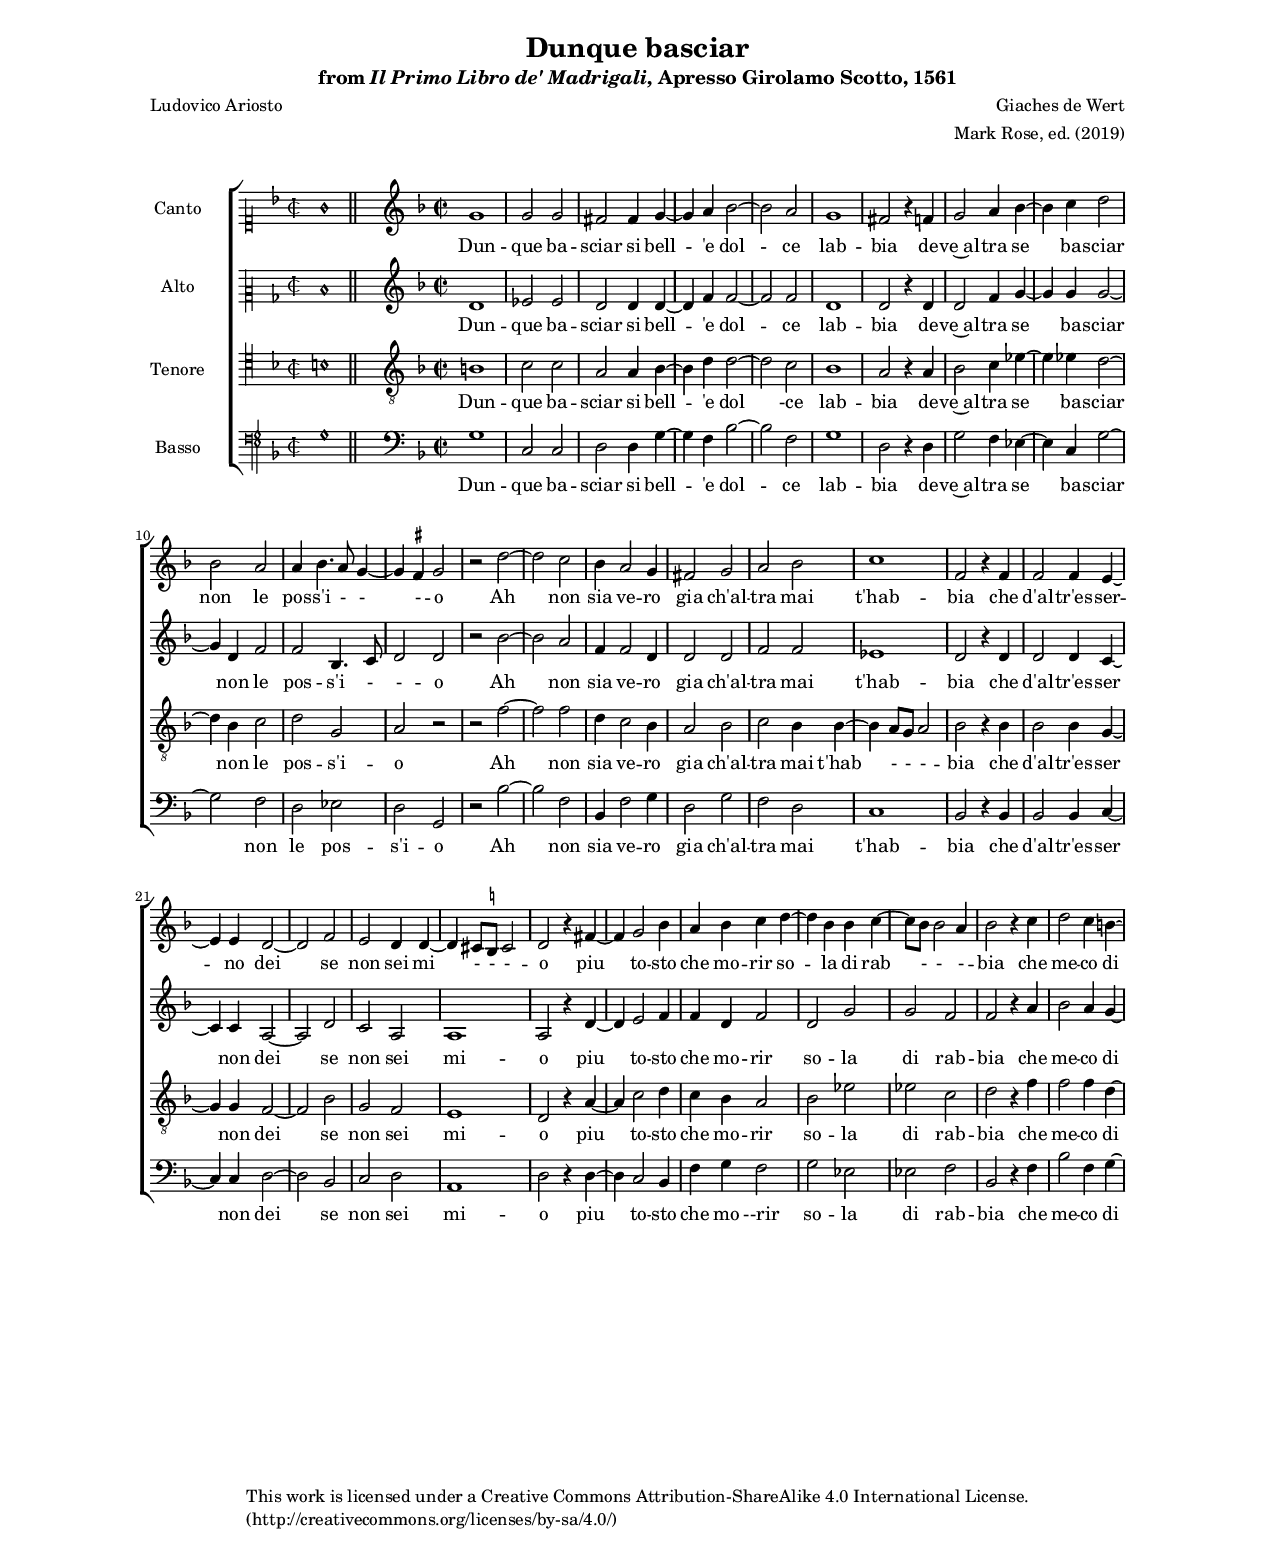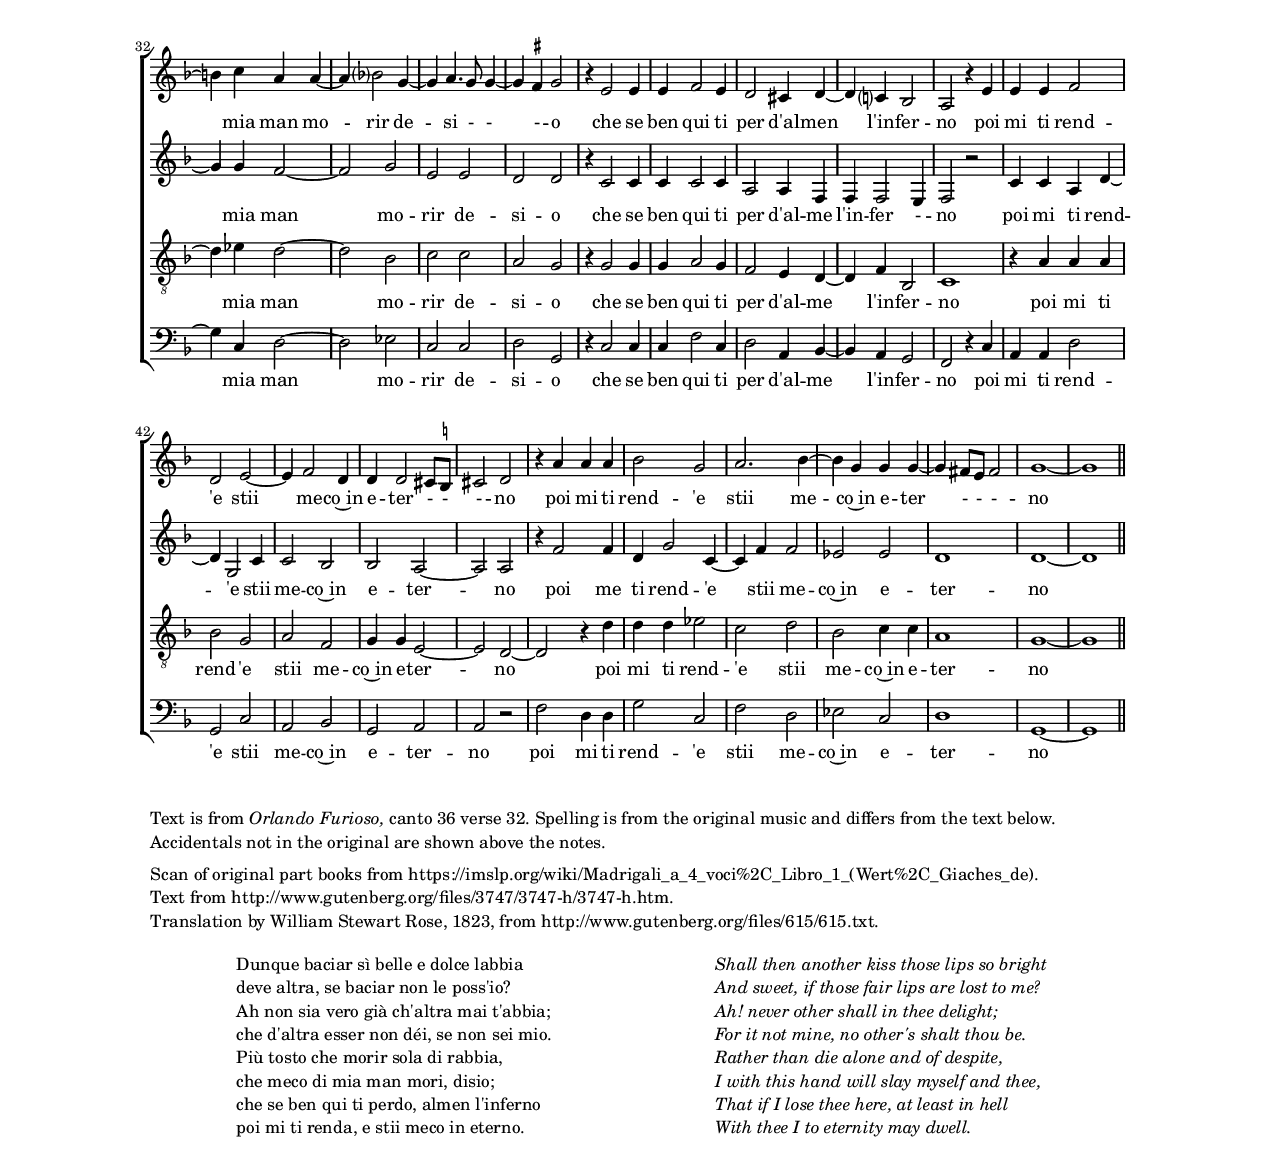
\language "english"

global = {
  \set Score.skipBars = ##t

  % incipit
  %\once \hide Score.SystemStartBracket
  % Set tight spacing
  \override Score.SpacingSpanner.spacing-increment = #1.0
  \key f \major
  \time 2/2
  \once \override Staff.TimeSignature.style = #'mensural
  \override Voice.NoteHead.style = #'petrucci
  \override Voice.Rest.style = #'petrucci
  \set Staff.printKeyCancellation = ##f
  \cadenzaOn % turn off bar lines
  \skip 1*1
  \once \override Staff.BarLine.transparent = ##f
  \bar "||"
  \skip 1*1 % need this extra \skip such that clef change comes
            % after bar line
  \bar ""

  % main
  \cadenzaOff % turn bar lines on again
  \once \override Staff.Clef.full-size-change = ##t
  \set Staff.forceClef = ##t
  \key f \major
  \time 2/2
  \override Voice.NoteHead.style = #'default
  \override Voice.Rest.style = #'default

  % Setting printKeyCancellation back to #t must not
  % occur in the first bar after the incipit.  Dto. for forceClef.
  % Therefore, we need an extra \skip.
  \skip 1*1
  \set Staff.printKeyCancellation = ##t
  \set Staff.forceClef = ##f
}

ficta = { \once \set suggestAccidentals = ##t }

discantusNotes = {
  \transpose c' c'' {
    \set Staff.instrumentName = #"Canto  "

    % incipit
    \clef "petrucci-c1"
    g1
    \skip 1*1 % one bar

    % main
    \clef "treble"
    %\transpose f a
    \relative c' {
      % line 1
      g1 g2 g2 fs2 fs4 g2 a4 bf1 a2 g1 fs2
      r4 f4 g2 a4 bf2 c4 d2 bf2 a2 a4 bf4. a8 g2 \ficta fs!4 g2
      r2 d'1 c2

      % line 2
      bf4 a2 g4 fs2 g2 a2 bf2 c1 f,2
      r4 f4 f2 f4 e2 e4 d1 f2 e2 d4 d2 cs8 \ficta b!8 cs2 d2
      r4 fs2 g2 bf4 a bf c d2

      % line 3
      bf4 bf c4. bf8 bf2 a4 bf2
      r4 c4 d2 c4 b2 c4 a4 a2 bf?2 g2 a4. g8 g2 \ficta fs!4 g2
      r4 e2 e4 e4 f2 e4 d2 cs4 d2 c?4 bf2 a2

      % line 4
      r4 e'4 e e f2 d2 e2. f2 d4 d4 d2 cs8 \ficta b!8 cs2 d2
      r4 a'4 a a bf2 g2 a2. bf2 g4 g4 g2 fs8 e8 fs2 g\breve
    }
    \override Staff.BarLine.transparent = ##f
    \bar "||"
  }
}

discantusLyrics = \lyricmode {
  % incipit
  ""

  % main
  % line 1
  Dun -- que ba -- sciar si bell -- 'e dol -- ce lab -- bia
  de -- ve~al -- tra se ba -- sciar non le pos -- s'i - - - -- o
  Ah non

  % line 2
  sia ve -- ro gia ch'al -- tra mai t'hab -- bia
  che d'al -- tr'es -- ser -- no dei se non sei mi - - - -- o
  piu to -- sto che mo -- rir so --

  % line 3
  la di rab - - - -- bia
  che me -- co di mia man mo -- rir de -- si - - - -- o
  che se ben qui ti per d'al -- men l'in -- fer -- no

  % line 4
  poi mi ti rend -- 'e stii me -- co~in e -- ter - - - -- no
  poi mi ti rend -- 'e stii me -- co~in e -- ter - - - -- no
}

altoNotes = {
  \transpose c' c'' {
    \set Staff.instrumentName = #"Alto  "

    % incipit
    \clef "petrucci-c2"
    d1
    \skip 1*1 % one bar

    % main
    \clef "treble"
    %\transpose f a
    \relative c, {
      % line 1
      d'1 ef2 ef2 d2 d4 d2 f4 f1 f2 d1 d2
      r4 d4 d2 f4 g2 g4 g2. d4 f2 f2 bf,4. c8 d2 d2
      r2 bf'1 a2 f4

      % line 2
      f2 d4 d2 d2 f2 f2 ef1 d2
      r4 d4 d2 d4 c2 c4 a1 d2 c2 a2 a1 a2
      r4 d2 e2 f4 f4 d4 f2 d2 g2 g2 f2 f2
      r4 a4 bf2

      % line 3
      a4 g2 g4 f1 g2 e2 e2 d2 d2
      r4 c2 c4 c4 c2 c4 a2 a4 f4 f4 f2 e4 f2
      r2 c'4 c4 a4 d2 g,2 c4 c2 bf2 bf2 a1 a2

      % line 4
      r4 f'2 f4 d4 g2 c,2 f4 f2 ef2 ef2 d1 d\breve
    }
  }
}

altoLyrics = \lyricmode {
  % incipit
  ""

  % main
  % line 1
  Dun -- que ba -- sciar si bell -- 'e dol -- ce lab -- bia
  de -- ve~al -- tra se ba -- sciar non le pos -- s'i - - -- o
  Ah non sia

  % line 2
  ve -- ro gia ch'al -- tra mai t'hab -- bia
  che d'al -- tr'es -- ser non dei se non sei mi -- o
  piu to -- sto che mo -- rir so -- la di rab -- bia
  che me --

  % line 3
  co di mia man mo -- rir de -- si -- o
  che se ben qui ti per d'al -- me l'in -- fer - -- no
  poi mi ti rend -- 'e stii me -- co~in e -- ter -- no

  % line 4
  poi me ti rend -- 'e stii me -- co~in e -- ter -- no
}

tenoreNotes = {
  \transpose c' c' {
    \set Staff.instrumentName = #"Tenore  "

    % incipit
    \clef "petrucci-c4"
    b1
    \skip 1*1 % one bar

    % main
    \clef "treble_8"
    %\transpose f a
    \relative c' {
      % line 1
      b1 c2 c2 a2 a4 bf2 d4 d1 c2 bf1 a2
      r4 a4 bf2 c4 ef2 ef4 d2. bf4 c2 d2 g,2 a2
      r2 r2 f'1 f2 d4

      % line 2
      c2 bf4 a2 bf2 c2 bf4 bf2 a8 g8 a2 bf2
      r4 bf4 bf2 bf4 g2 g4 f1 bf2 g2 f2 e1 d2
      r4 a'2 c2 d4 c4 bf4 a2 bf2

      % line 3
      ef2 ef2 c2 d2
      r4 f4 f2 f4 d2 ef4 d1 bf2 c2 c2 a2 g2
      r4 g2 g4 g4 a2 g4 f2 e4 d2 f4 bf,2 c1
      r4 a'4

      % line 4
      a4 a4 bf2 g2 a2 f2 g4 g4 e1 d1
      r4 d'4 d4 d4 ef2 c2 d2 bf2 c4 c4 a1 g\breve
    }
    %\bar "||"
  }
}

tenoreLyrics = \lyricmode {
  % incipit
  ""

  % main
  % line 1
  Dun -- que ba -- sciar si bell -- 'e dol -ce lab -- bia
  de -- ve~al -- tra se ba -- sciar non le pos -- s'i -- o
  Ah non sia

  % line 2
  ve -- ro gia ch'al -- tra mai t'hab - - - -- bia
  che d'al -- tr'es -- ser non dei se non sei mi -- o
  piu to -- sto che mo -- rir so --

  % line 3
  la di rab -- bia
  che me -- co di mia man mo -- rir de -- si -- o
  che se ben qui ti per d'al -- me l'in -- fer -- no
  poi

  % line 4
  mi ti rend -- 'e stii me -- co~in e -- ter -- no
  poi mi ti rend -- 'e stii me -- co~in e -- ter -- no
}

bassoNotes = {
  \transpose c' c' {
    \set Staff.instrumentName = #"Basso  "

    % incipit
    \clef "petrucci-f"
    g1
    \skip 1*1 % one bar

    % main
    \clef "bass"
    %\transpose f a
    \relative c' {
      % line 1
      g1 c,2 c2 d2 d4 g2 f4 bf1 f2 g1 d2
      r4 d4 g2 f4 ef2 c4 g'1 f2 d2 ef2 d2 g,2
      r2 bf'1 f2 bf,4
      
      % line 2
      f'2 g4 d2 g2 f2 d2 c1 bf2
      r4 bf4 bf2 bf4 c2 c4 d1 bf2 c2 d2 a1 d2
      r4 d2 c2 bf4 f'4 g4 f2 g2 ef2 ef2 f2 bf,2

      % line 3
      r4 f'4 bf2 f4 g2 c,4 d1 ef2 c2 c2 d2 g,2
      r4 c2 c4 c4 f2 c4 d2 a4 bf2 a4 g2 f2
      r4 c'4 a4 a4

      % line 4
      d2 g,2 c2 a2 bf2 g2 a2 a2
      r2 f'2 d4 d4 g2 c,2 f2 d2 ef2 c2 d1 g,\breve
    }
    %\bar "||"
  }
}

bassoLyrics = \lyricmode {
  % incipit
  ""

  % main
  % line 1
  Dun -- que ba -- sciar si bell -- 'e dol -- ce lab -- bia
  de -- ve~al -- tra se ba -- sciar non le pos -- s'i -- o
  Ah non sia

  % line 2
  ve -- ro gia ch'al -- tra mai t'hab -- bia
  che d'al -- tr'es -- ser non dei se non sei mi -- o 
  piu to -- sto che mo --rir so -- la di rab -- bia

  % line 3
  che me -- co di mia man mo -- rir de -- si -- o
  che se ben qui ti per d'al -- me l'in -- fer -- no
  poi mi ti

  % line 4
  rend -- 'e stii me -- co~in e -- ter -- no
  poi mi ti rend -- 'e stii me -- co~in e -- ter -- no
}

\header{
  title = "Dunque basciar"
  subtitle = \markup { from \italic { Il Primo Libro de' Madrigali, } Apresso Girolamo Scotto, 1561 }
  composer = "Giaches de Wert"
  arranger = "Mark Rose, ed. (2019)"
  poet = "Ludovico Ariosto"
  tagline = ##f
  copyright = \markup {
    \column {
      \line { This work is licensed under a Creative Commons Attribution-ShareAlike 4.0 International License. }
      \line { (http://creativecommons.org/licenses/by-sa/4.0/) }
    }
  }
}

#(set-global-staff-size 15)

\paper {
  #(include-special-characters) % So we can use HTML entities.
  #(set-paper-size "letter")

  left-margin = 1\in
  right-margin = 1\in
  top-margin = 0.5\in
  bottom-margin = 0.5\in

  oddHeaderMarkup = \markup \null
  evenHeaderMarkup = \markup \null

  ragged-bottom = ##t
  system-system-spacing #'basic-distance = 15
}

\markup { \vspace #1 }

\score {
  \new ChoirStaff = choirStaff <<
    \new Voice = "discantusNotes" \with {
      \remove "Note_heads_engraver"
      \consists "Completion_heads_engraver"
      \remove "Rest_engraver"
      \consists "Completion_rest_engraver"
    } << \global \discantusNotes >>
    \new Lyrics = "discantusLyrics"
      \lyricsto discantusNotes { \discantusLyrics }

    \new Voice = "altoNotes" \with {
      \remove "Note_heads_engraver"
      \consists "Completion_heads_engraver"
      \remove "Rest_engraver"
      \consists "Completion_rest_engraver"
    } << \global \altoNotes >>
    \new Lyrics = "altoLyrics" \lyricsto altoNotes { \altoLyrics }

    \new Voice = "tenoreNotes" \with {
      \remove "Note_heads_engraver"
      \consists "Completion_heads_engraver"
      \remove "Rest_engraver"
      \consists "Completion_rest_engraver"
    } << \global \tenoreNotes >>
    \new Lyrics = "tenoreLyrics" \lyricsto tenoreNotes { \tenoreLyrics }

    \new Voice = "bassoNotes" \with {
      \remove "Note_heads_engraver"
      \consists "Completion_heads_engraver"
      \remove "Rest_engraver"
      \consists "Completion_rest_engraver"
    } << \global \bassoNotes >>
    \new Lyrics = "bassoLyrics" \lyricsto bassoNotes { \bassoLyrics }
  >>

  \layout {
    \context {
      \Score

      % incipit should not start with a start delimiter
      \remove "System_start_delimiter_engraver"
    }

    \context {
      \Voice

      % no slurs
      \hide Slur

      % The command below can be commented out in
      % short scores, but especially for large scores you
      % will typically yield better line breaking and improve
      % overall spacing if you do not comment the command out.

      \remove "Forbid_line_break_engraver"
    }
  }
  \midi { }
}

\markuplist {
  \vspace #1
  \wordwrap-lines {
  Text is from \italic { Orlando Furioso, } canto 36 verse 32. Spelling is from the original music and differs from the text below. Accidentals not in the original are shown above the notes.
  }
  \vspace #0.5
  \column {
    \line { Scan of original part books from https://imslp.org/wiki/Madrigali_a_4_voci%2C_Libro_1_(Wert%2C_Giaches_de). }
    \line { Text from http://www.gutenberg.org/files/3747/3747-h/3747-h.htm. }
    \line { Translation by William Stewart Rose, 1823, from http://www.gutenberg.org/files/615/615.txt. }
  }
  \vspace #1
}

\markup {
  \fill-line {
    \hspace #1
    \column {
      \line { Dunque baciar sì belle e dolce labbia }
      \line { deve altra, se baciar non le poss'io? }
      \line { Ah non sia vero già ch'altra mai t'abbia; }
      \line { che d'altra esser non déi, se non sei mio. }
      \line { Più tosto che morir sola di rabbia, }
      \line { che meco di mia man mori, disio; }
      \line { che se ben qui ti perdo, almen l'inferno }
      \line { poi mi ti renda, e stii meco in eterno. }
    }
    \hspace #2
    \column \italic {
      \line { Shall then another kiss those lips so bright }
      \line { And sweet, if those fair lips are lost to me? }
      \line { Ah! never other shall in thee delight; }
      \line { For it not mine, no other's shalt thou be. }
      \line { Rather than die alone and of despite, }
      \line { I with this hand will slay myself and thee, }
      \line { That if I lose thee here, at least in hell }
      \line { With thee I to eternity may dwell. }
    }
    \hspace #1
  }
}

\version "2.18.2"  % necessary for upgrading to future LilyPond versions.
